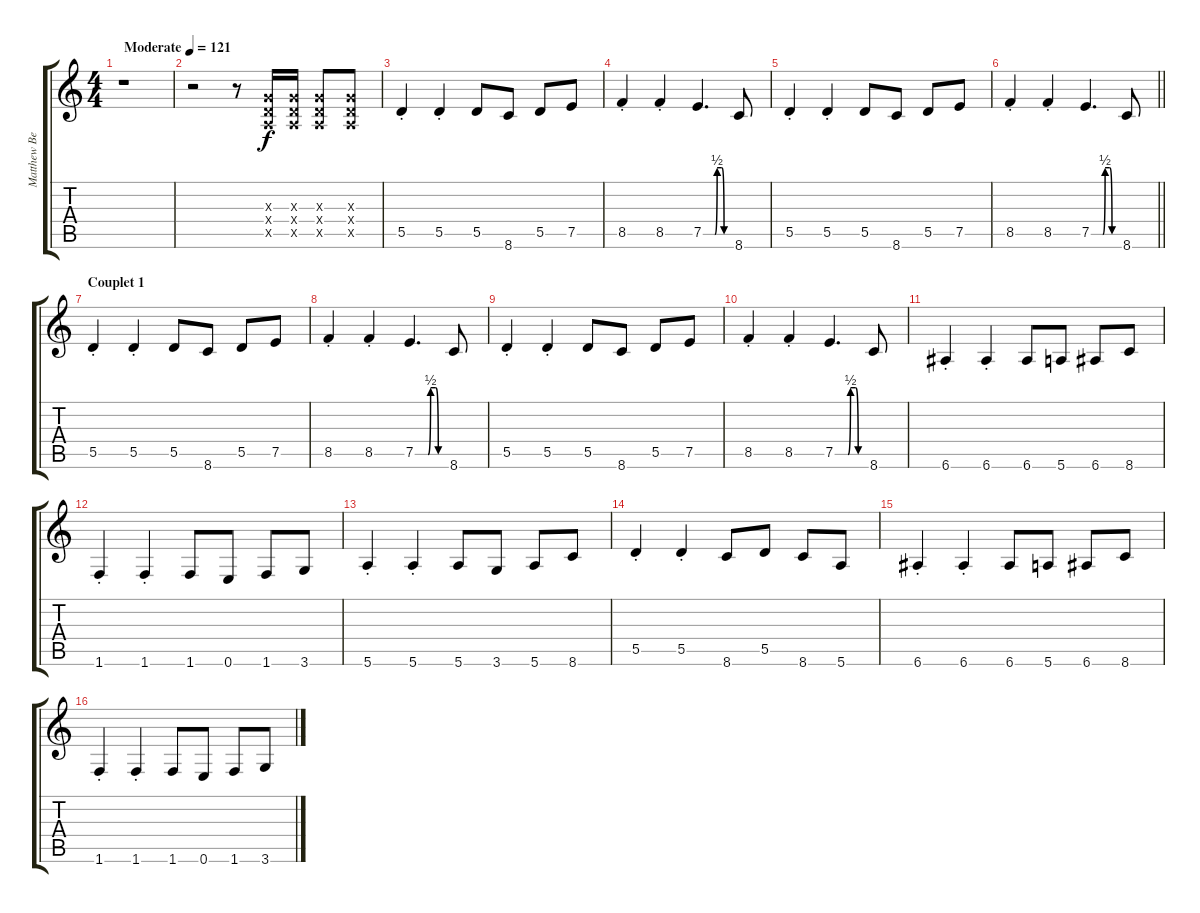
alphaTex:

\track ("Matthew Bellamy" "Matthew Be") {instrument distortionguitar}
\staff {score tabs}
\tuning (E4 B3 G3 D3 A2 E2) {hide}
\ts (4 4)
\tempo (121 "Moderate")
\clef g2
\ks c
r.1{dy f instrument distortionguitar} |
r.2 r.8 (0.3{x} 0.4{x} 0.5{x}).16 (0.3{x} 0.4{x} 0.5{x}).16 (0.3{x} 0.4{x} 0.5{x}).8 (0.3{x} 0.4{x} 0.5{x}).8 |
5.5{st}.4 5.5{st}.4 5.5.8 8.6.8 5.5.8 7.5.8 |
8.5{st}.4 8.5{st}.4 7.5{be (custom 0 0 15 0 25 0 30 2 40 2 45 0 50 0 60 0)}.4{d} 8.6.8 |
5.5{st}.4 5.5{st}.4 5.5.8 8.6.8 5.5.8 7.5.8 |
\barLineRight lightlight
8.5{st}.4 8.5{st}.4 7.5{be (custom 0 0 15 0 25 0 30 2 40 2 45 0 50 0 60 0)}.4{d} 8.6.8 |
\section ("" "Couplet 1")
5.5{st}.4 5.5{st}.4 5.5.8 8.6.8 5.5.8 7.5.8 |
8.5{st}.4 8.5{st}.4 7.5{be (custom 0 0 15 0 25 0 30 2 40 2 45 0 50 0 60 0)}.4{d} 8.6.8 |
5.5{st}.4 5.5{st}.4 5.5.8 8.6.8 5.5.8 7.5.8 |
8.5{st}.4 8.5{st}.4 7.5{be (custom 0 0 15 0 25 0 30 2 40 2 45 0 50 0 60 0)}.4{d} 8.6.8 |
6.6{st}.4 6.6{st}.4 6.6.8 5.6.8 6.6.8 8.6.8 |
1.6{st}.4 1.6{st}.4 1.6.8 0.6.8 1.6.8 3.6.8 |
5.6{st}.4 5.6{st}.4 5.6.8 3.6.8 5.6.8 8.6.8 |
5.5{st}.4 5.5{st}.4 8.6.8 5.5.8 8.6.8 5.6.8 |
6.6{st}.4 6.6{st}.4 6.6.8 5.6.8 6.6.8 8.6.8 |
1.6{st}.4 1.6{st}.4 1.6.8 0.6.8 1.6.8 3.6.8
